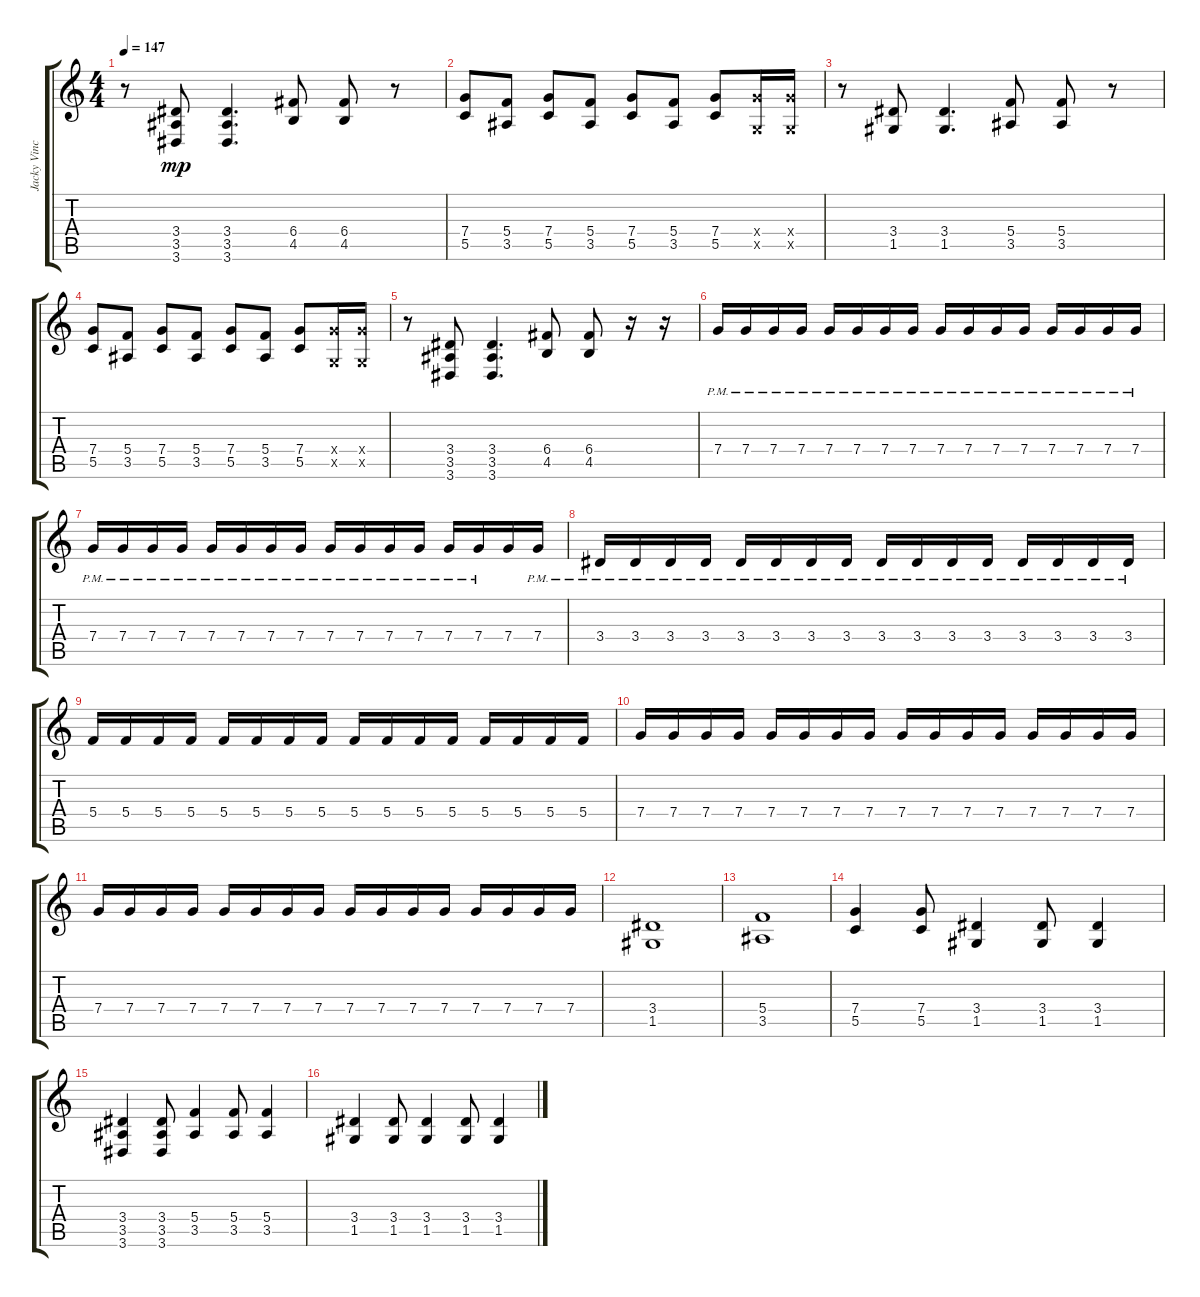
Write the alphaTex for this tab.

\track ("Jacky Vincent - Lead" "Jacky Vinc") {instrument distortionguitar}
\staff {score tabs}
\tuning (D4 A3 F3 C3 G2 C2) {hide}
\ts (4 4)
\tempo 147
\clef g2
\ks c
r.8{dy mp} (3.4 3.5 3.6).8 (3.4 3.5 3.6).4{d} (6.4 4.5).8 (6.4 4.5).8 r.8 |
(7.4 5.5).8 (5.4 3.5).8 (7.4 5.5).8 (5.4 3.5).8 (7.4 5.5).8 (5.4 3.5).8 (7.4 5.5).8 (7.4{x} 0.5{x}).16 (7.4{x} 0.5{x}).16 |
r.8 (3.4 1.5).8 (3.4 1.5).4{d} (5.4 3.5).8 (5.4 3.5).8 r.8 |
(7.4 5.5).8 (5.4 3.5).8 (7.4 5.5).8 (5.4 3.5).8 (7.4 5.5).8 (5.4 3.5).8 (7.4 5.5).8 (7.4{x} 0.5{x}).16 (7.4{x} 0.5{x}).16 |
r.8 (3.4 3.5 3.6).8 (3.4 3.5 3.6).4{d} (6.4 4.5).8 (6.4 4.5).8 r.16 r.16 |
7.4{pm}.16 7.4{pm}.16 7.4{pm}.16 7.4{pm}.16 7.4{pm}.16 7.4{pm}.16 7.4{pm}.16 7.4{pm}.16 7.4{pm}.16 7.4{pm}.16 7.4{pm}.16 7.4{pm}.16 7.4{pm}.16 7.4{pm}.16 7.4{pm}.16 7.4{pm}.16 |
7.4{pm}.16 7.4{pm}.16 7.4{pm}.16 7.4{pm}.16 7.4{pm}.16 7.4{pm}.16 7.4{pm}.16 7.4{pm}.16 7.4{pm}.16 7.4{pm}.16 7.4{pm}.16 7.4{pm}.16 7.4{pm}.16 7.4{pm}.16 7.4.16 7.4{pm}.16 |
3.4{pm}.16 3.4{pm}.16 3.4{pm}.16 3.4{pm}.16 3.4{pm}.16 3.4{pm}.16 3.4{pm}.16 3.4{pm}.16 3.4{pm}.16 3.4{pm}.16 3.4{pm}.16 3.4{pm}.16 3.4{pm}.16 3.4{pm}.16 3.4{pm}.16 3.4{pm}.16 |
5.4.16 5.4.16 5.4.16 5.4.16 5.4.16 5.4.16 5.4.16 5.4.16 5.4.16 5.4.16 5.4.16 5.4.16 5.4.16 5.4.16 5.4.16 5.4.16 |
7.4.16 7.4.16 7.4.16 7.4.16 7.4.16 7.4.16 7.4.16 7.4.16 7.4.16 7.4.16 7.4.16 7.4.16 7.4.16 7.4.16 7.4.16 7.4.16 |
7.4.16 7.4.16 7.4.16 7.4.16 7.4.16 7.4.16 7.4.16 7.4.16 7.4.16 7.4.16 7.4.16 7.4.16 7.4.16 7.4.16 7.4.16 7.4.16 |
(3.4 1.5).1 |
(5.4 3.5).1 |
(7.4 5.5).4 (7.4 5.5).8 (3.4 1.5).4 (3.4 1.5).8 (3.4 1.5).4 |
(3.4 3.5 3.6).4 (3.4 3.5 3.6).8 (5.4 3.5).4 (5.4 3.5).8 (5.4 3.5).4 |
(3.4 1.5).4 (3.4 1.5).8 (3.4 1.5).4 (3.4 1.5).8 (3.4 1.5).4
